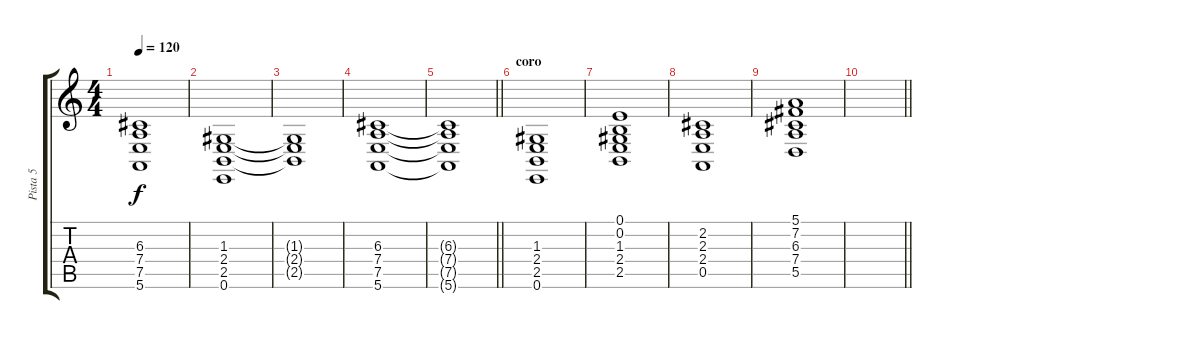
\track ("Pista 5" "Pista 5") {instrument acousticgrandpiano}
\staff {score tabs}
\tuning (E4 B3 G3 D3 A2 E2) {hide}
\ts (4 4)
\tempo 120
\clef g2
\ks c
(6.3{t} 7.4{t} 7.5{t} 5.6{t}).1{dy f} |
(1.3 2.4 2.5 0.6).1 |
(1.3{t} 2.4{t} 2.5{t}).1 |
(6.3 7.4 7.5 5.6).1 |
\barLineRight lightlight
(6.3{t} 7.4{t} 7.5{t} 5.6{t}).1 |
\section ("" "coro")
(1.3 2.4 2.5 0.6).1 |
(0.1 0.2 1.3 2.4 2.5).1 |
(2.2 2.3 2.4 0.5).1 |
(5.1 7.2 6.3 7.4 5.5).1 |
\barLineRight lightlight
